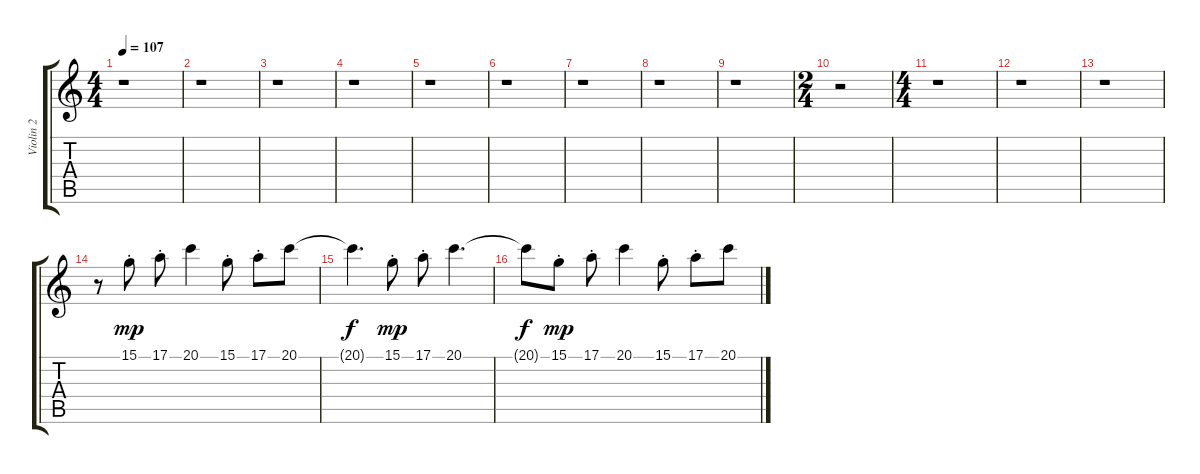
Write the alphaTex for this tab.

\track ("Violin 2" "Violin 2") {instrument violin}
\staff {score tabs}
\tuning (E4 B3 G3 D3 A2 E2) {hide}
\ts (4 4)
\tempo 107
\clef g2
\ks c
r.1{dy f} |
r.1 |
r.1 |
r.1 |
r.1 |
r.1 |
r.1 |
r.1 |
r.1 |
\ts (2 4)
r.2 |
\ts (4 4)
r.1 |
r.1 |
r.1 |
r.8 15.1{st}.8{dy mp} 17.1{st}.8 20.1.4 15.1{st}.8 17.1{st}.8 20.1.8 |
20.1{t}.4{d dy f} 15.1{st}.8{dy mp} 17.1{st}.8 20.1.4{d} |
20.1{t}.8{dy f} 15.1{st}.8{dy mp} 17.1{st}.8 20.1.4 15.1{st}.8 17.1{st}.8 20.1.8
